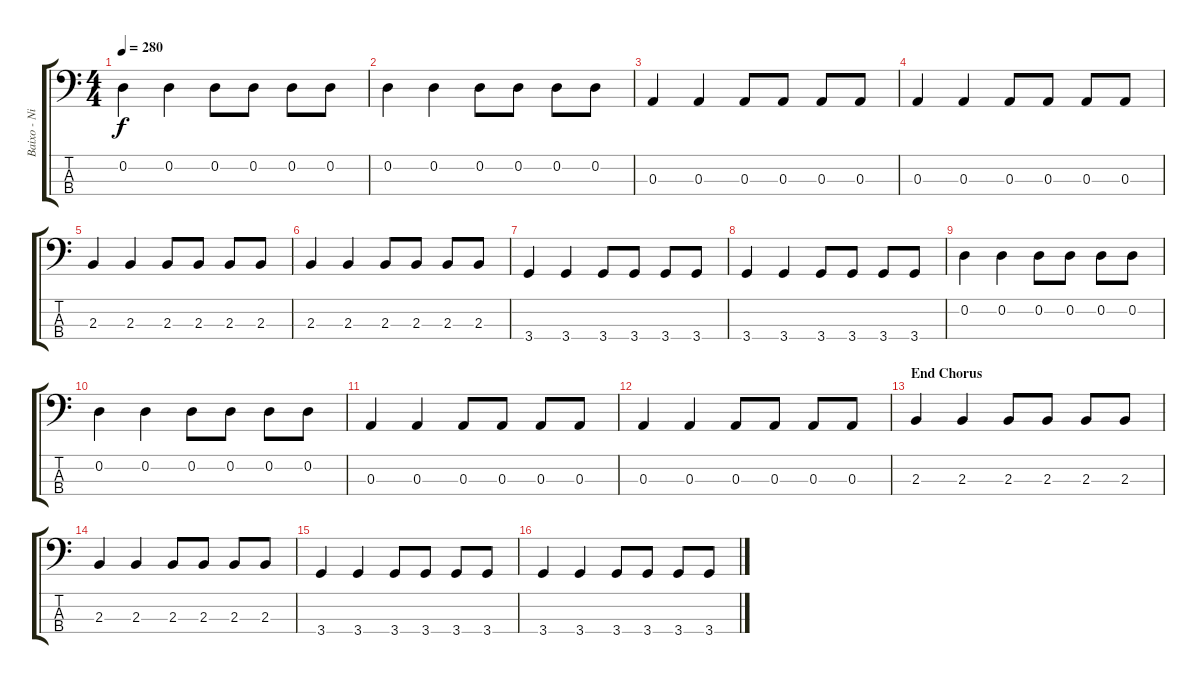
\track ("Baixo - Nikola" "Baixo - Ni") {instrument electricbasspick}
\staff {score tabs}
\tuning (G2 D2 A1 E1) {hide}
\ts (4 4)
\tempo 280
\clef f4
\ks c
0.2.4{dy f} 0.2.4 0.2.8 0.2.8 0.2.8 0.2.8 |
0.2.4 0.2.4 0.2.8 0.2.8 0.2.8 0.2.8 |
0.3.4 0.3.4 0.3.8 0.3.8 0.3.8 0.3.8 |
0.3.4 0.3.4 0.3.8 0.3.8 0.3.8 0.3.8 |
2.3.4 2.3.4 2.3.8 2.3.8 2.3.8 2.3.8 |
2.3.4 2.3.4 2.3.8 2.3.8 2.3.8 2.3.8 |
3.4.4 3.4.4 3.4.8 3.4.8 3.4.8 3.4.8 |
3.4.4 3.4.4 3.4.8 3.4.8 3.4.8 3.4.8 |
0.2.4 0.2.4 0.2.8 0.2.8 0.2.8 0.2.8 |
0.2.4 0.2.4 0.2.8 0.2.8 0.2.8 0.2.8 |
0.3.4 0.3.4 0.3.8 0.3.8 0.3.8 0.3.8 |
0.3.4 0.3.4 0.3.8 0.3.8 0.3.8 0.3.8 |
\section ("" "End Chorus")
2.3.4 2.3.4 2.3.8 2.3.8 2.3.8 2.3.8 |
2.3.4 2.3.4 2.3.8 2.3.8 2.3.8 2.3.8 |
3.4.4 3.4.4 3.4.8 3.4.8 3.4.8 3.4.8 |
3.4.4 3.4.4 3.4.8 3.4.8 3.4.8 3.4.8
